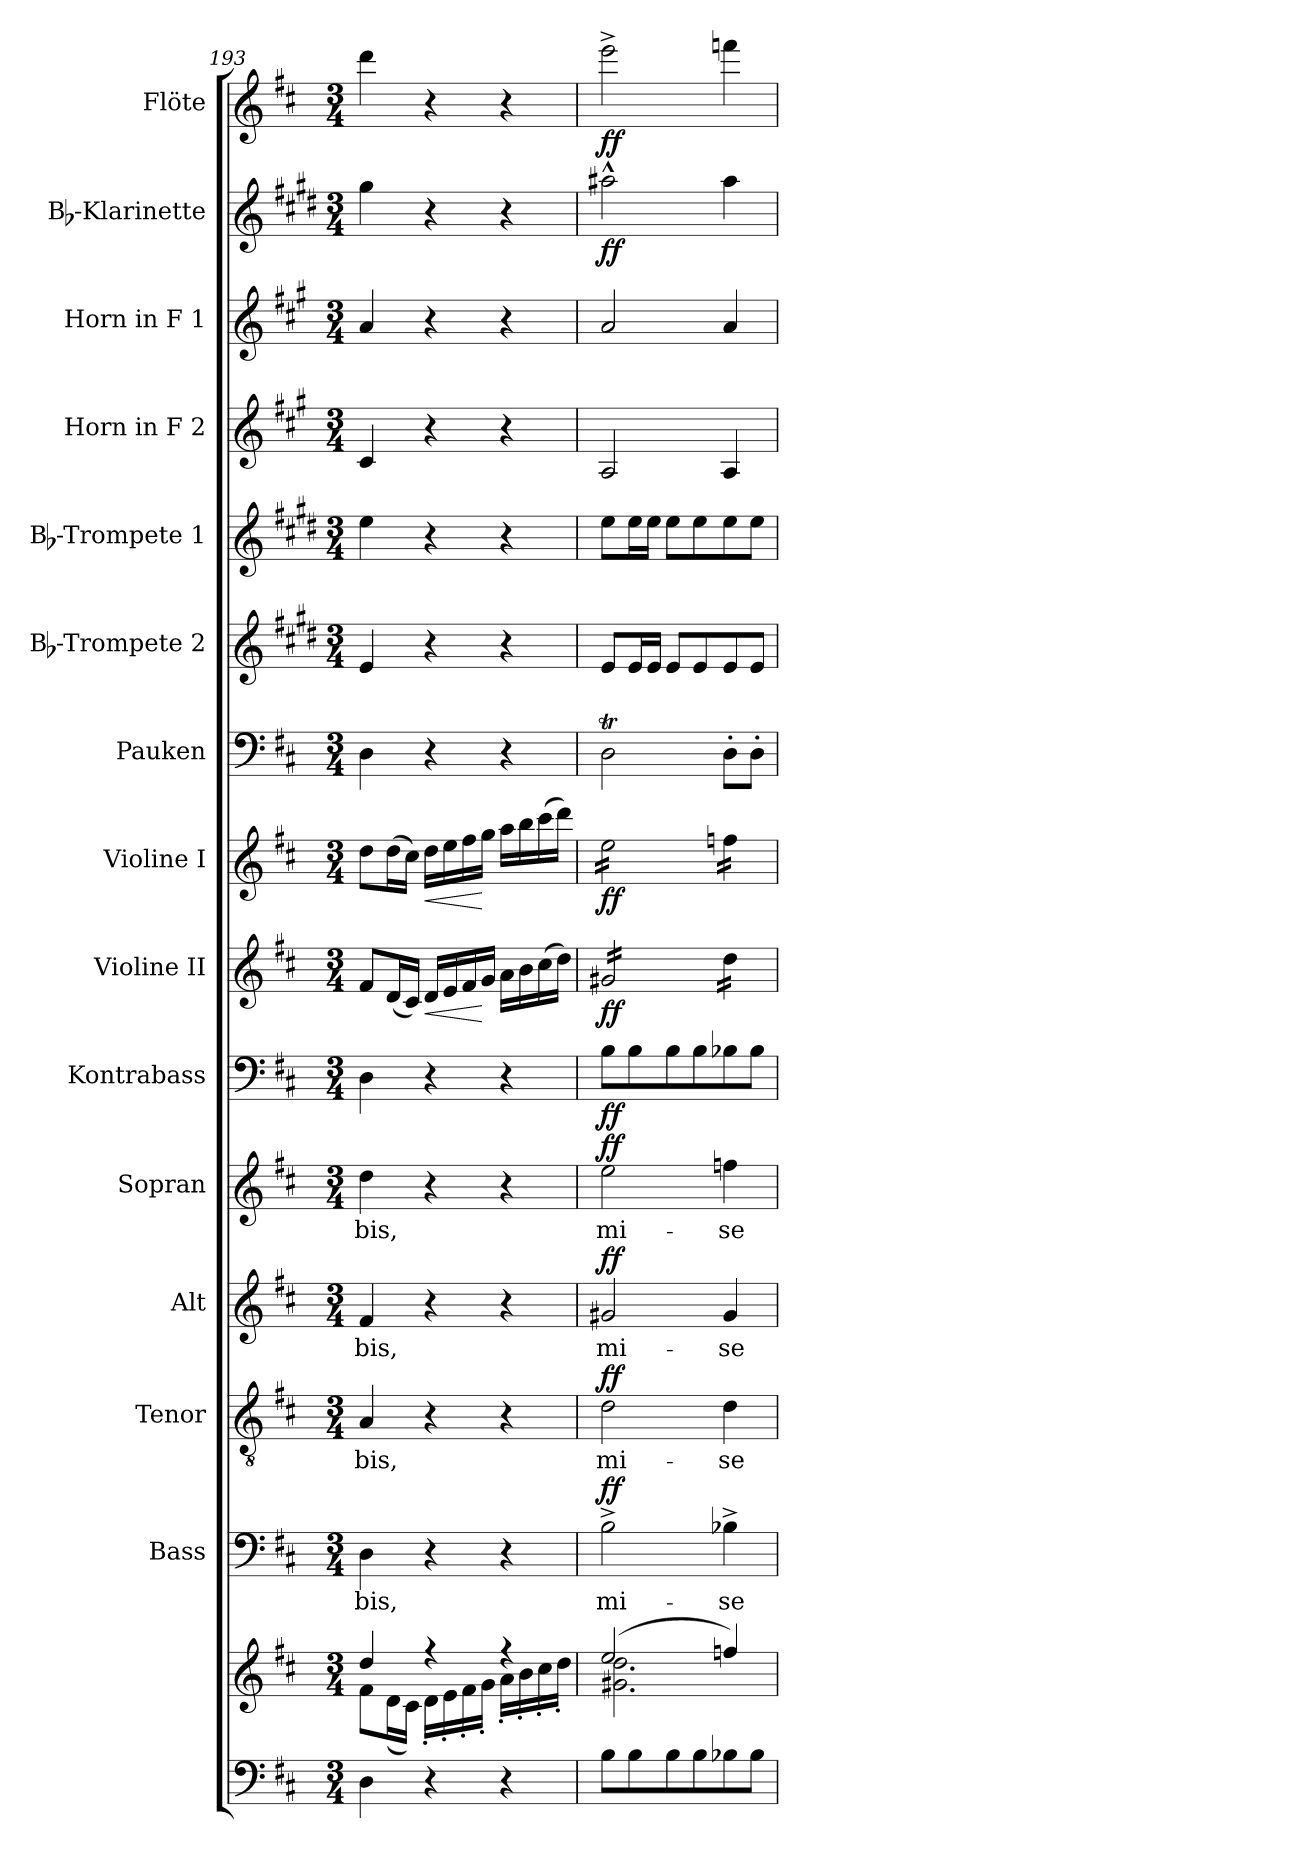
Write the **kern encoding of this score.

**kern	**kern	**kern	**text	**dynam	**kern	**text	**dynam	**kern	**text	**dynam	**kern	**text	**dynam	**kern	**dynam	**kern	**dynam	**kern	**dynam	**kern	**kern	**kern	**kern	**kern	**kern	**dynam	**kern	**dynam
*part15	*part15	*part14	*part14	*part14	*part13	*part13	*part13	*part12	*part12	*part12	*part11	*part11	*part11	*part10	*part10	*part9	*part9	*part8	*part8	*part7	*part6	*part5	*part4	*part3	*part2	*part2	*part1	*part1
*staff16	*staff15	*staff14	*staff14	*staff14	*staff13	*staff13	*staff13	*staff12	*staff12	*staff12	*staff11	*staff11	*staff11	*staff10	*staff10	*staff9	*staff9	*staff8	*staff8	*staff7	*staff6	*staff5	*staff4	*staff3	*staff2	*staff2	*staff1	*staff1
*	*	*I"Bass	*	*	*I"Tenor	*	*	*I"Alt	*	*	*I"Sopran	*	*	*I"Kontrabass	*	*I"Violine II	*	*I"Violine I	*	*I"Pauken	*I"Bb-Trompete 2	*I"Bb-Trompete 1	*I"Horn in F 2	*I"Horn in F 1	*I"Bb-Klarinette	*	*I"Flöte	*
*	*	*I'B.	*	*	*I'T.	*	*	*I'A.	*	*	*I'S.	*	*	*I'Kb.	*	*I'Vl. II	*	*I'Vl. I	*	*I'Pk.	*I'Bb Trp. 2	*I'Bb Trp. 1	*	*	*I'Bb Kl.	*	*I'Fl.	*
!!LO:PB:g=z
*clefF4	*clefG2	*clefF4	*	*	*clefGv2	*	*	*clefG2	*	*	*clefG2	*	*	*clefF4	*	*clefG2	*	*clefG2	*	*clefF4	*clefG2	*clefG2	*clefG2	*clefG2	*clefG2	*	*clefG2	*
*	*	*	*	*	*	*	*	*	*	*	*	*	*	*ITrd7c12	*	*	*	*	*	*	*ITrd1c2	*ITrd1c2	*ITrd4c7	*ITrd4c7	*ITrd1c2	*	*	*
*k[f#c#]	*k[f#c#]	*k[f#c#]	*	*	*k[f#c#]	*	*	*k[f#c#]	*	*	*k[f#c#]	*	*	*k[f#c#]	*	*k[f#c#]	*	*k[f#c#]	*	*k[f#c#]	*k[f#c#]	*k[f#c#]	*k[f#c#]	*k[f#c#]	*k[f#c#]	*	*k[f#c#]	*
*D:	*D:	*D:	*	*	*D:	*	*	*D:	*	*	*D:	*	*	*D:	*	*D:	*	*D:	*	*D:	*D:	*D:	*D:	*D:	*D:	*	*D:	*
*M3/4	*M3/4	*M3/4	*	*	*M3/4	*	*	*M3/4	*	*	*M3/4	*	*	*M3/4	*	*M3/4	*	*M3/4	*	*M3/4	*M3/4	*M3/4	*M3/4	*M3/4	*M3/4	*	*M3/4	*
=193	=193	=193	=193	=193	=193	=193	=193	=193	=193	=193	=193	=193	=193	=193	=193	=193	=193	=193	=193	=193	=193	=193	=193	=193	=193	=193	=193	=193
*	*^	*	*	*	*	*	*	*	*	*	*	*	*	*	*	*	*	*	*	*	*	*	*	*	*	*	*	*
!	!	!	!	!LO:LY:b	!	!	!LO:LY:b	!	!	!LO:LY:b	!	!	!LO:LY:b	!	!	!	!	!	!	!	!	!	!	!	!	!	!	!	!
4D\	4dd/	8f#\L	4D\	-bis,	.	4A/	-bis,	.	4f#/	-bis,	.	4dd\	-bis,	.	4DD\	.	8f#/L	.	8dd\L	.	4D\	4d/	4dd\	4F#/	4d/	4ff#\	.	4ddd\	.
.	.	(>16d\L	.	.	.	.	.	.	.	.	.	.	.	.	.	.	(<16d/L	.	(>16dd\L	.	.	.	.	.	.	.	.	.	.
.	.	16c#\JJ)	.	.	.	.	.	.	.	.	.	.	.	.	.	.	16c#/JJ)	.	16cc#\JJ)	.	.	.	.	.	.	.	.	.	.
!	!	!	!	!	!	!	!	!	!	!	!	!	!	!	!	!	!	!LO:HP:b	!	!LO:HP:b	!	!	!	!	!	!	!	!	!
4r	4ree	16d'>\LL	4r	.	.	4r	.	.	4r	.	.	4r	.	.	4r	.	16d/LL	<	16dd\LL	<	4r	4r	4r	4r	4r	4r	.	4r	.
.	.	16e'>\	.	.	.	.	.	.	.	.	.	.	.	.	.	.	16e/	.	16ee\	.	.	.	.	.	.	.	.	.	.
.	.	16f#'>\	.	.	.	.	.	.	.	.	.	.	.	.	.	.	16f#/	.	16ff#\	.	.	.	.	.	.	.	.	.	.
.	.	16g'>\JJ	.	.	.	.	.	.	.	.	.	.	.	.	.	.	16g/JJ	[	16gg\JJ	[	.	.	.	.	.	.	.	.	.
4r	4rff	16a'>\LL	4r	.	.	4r	.	.	4r	.	.	4r	.	.	4r	.	16a\LL	.	16aa\LL	.	4r	4r	4r	4r	4r	4r	.	4r	.
.	.	16b'>\	.	.	.	.	.	.	.	.	.	.	.	.	.	.	16b\	.	16bb\	.	.	.	.	.	.	.	.	.	.
.	.	16cc#'>\	.	.	.	.	.	.	.	.	.	.	.	.	.	.	(>16cc#\	.	(>16ccc#\	.	.	.	.	.	.	.	.	.	.
.	.	16dd'>\JJ	.	.	.	.	.	.	.	.	.	.	.	.	.	.	16dd\JJ)	.	16ddd\JJ)	.	.	.	.	.	.	.	.	.	.
=194	=194	=194	=194	=194	=194	=194	=194	=194	=194	=194	=194	=194	=194	=194	=194	=194	=194	=194	=194	=194	=194	=194	=194	=194	=194	=194	=194	=194	=194
!	!	!	!	!LO:LY:b	!LO:DY:a	!	!LO:LY:b	!LO:DY:a	!	!LO:LY:b	!LO:DY:a	!	!LO:LY:b	!LO:DY:a	!	!LO:DY:b	!	!LO:DY:b	!	!LO:DY:b	!	!	!	!	!	!	!LO:DY:b	!	!LO:DY:b
*	*	*	*	*	*	*	*	*	*	*	*	*	*	*	*	*	*tremolo	*	*	*	*	*	*	*	*	*	*	*	*
*	*	*	*	*	*	*	*	*	*	*	*	*	*	*	*	*	*	*	*tremolo	*	*	*	*	*	*	*	*	*	*
8B\L	(2ee/	2.g#X\ 2.dd\	2B^>\	mi-	ff	2d\	mi-	ff	2g#X/	mi-	ff	2ee\	mi-	ff	8BB\L	ff	16g#X/LL	ff	16ee\LL	ff	2DT\	8d/L	8dd\L	2D/	2d/	2gg#X^^>\	ff	2eee^>\	ff
.	.	.	.	.	.	.	.	.	.	.	.	.	.	.	.	.	16g#X/	.	16ee\	.	.	.	.	.	.	.	.	.	.
8B\	.	.	.	.	.	.	.	.	.	.	.	.	.	.	8BB\	.	16g#X/	.	16ee\	.	.	16d/L	16dd\L	.	.	.	.	.	.
.	.	.	.	.	.	.	.	.	.	.	.	.	.	.	.	.	16g#X/	.	16ee\	.	.	16d/JJ	16dd\JJ	.	.	.	.	.	.
8B\	.	.	.	.	.	.	.	.	.	.	.	.	.	.	8BB\	.	16g#X/	.	16ee\	.	.	8d/L	8dd\L	.	.	.	.	.	.
.	.	.	.	.	.	.	.	.	.	.	.	.	.	.	.	.	16g#X/	.	16ee\	.	.	.	.	.	.	.	.	.	.
8B\	.	.	.	.	.	.	.	.	.	.	.	.	.	.	8BB\	.	16g#X/	.	16ee\	.	.	8d/	8dd\	.	.	.	.	.	.
.	.	.	.	.	.	.	.	.	.	.	.	.	.	.	.	.	16g#X/JJ	.	16ee\JJ	.	.	.	.	.	.	.	.	.	.
!	!	!	!	!LO:LY:b	!	!	!LO:LY:b	!	!	!LO:LY:b	!	!	!LO:LY:b	!	!	!	!	!	!	!	!	!	!	!	!	!	!	!	!
8B-X\	4ffn/)	.	4B-X^>\	-se-	.	4d\	-se-	.	4g#/	-se-	.	4ffn\	-se-	.	8BB-X\	.	16dd\LL	.	16ffn\LL	.	8D'>\L	8d/	8dd\	4D/	4d/	4gg#\	.	4fffn\	.
.	.	.	.	.	.	.	.	.	.	.	.	.	.	.	.	.	16dd\	.	16ffn\	.	.	.	.	.	.	.	.	.	.
8B-\J	.	.	.	.	.	.	.	.	.	.	.	.	.	.	8BB-\J	.	16dd\	.	16ffn\	.	8D'>\J	8d/J	8dd\J	.	.	.	.	.	.
.	.	.	.	.	.	.	.	.	.	.	.	.	.	.	.	.	16dd\JJ	.	16ffn\JJ	.	.	.	.	.	.	.	.	.	.
*	*	*	*	*	*	*	*	*	*	*	*	*	*	*	*	*	*	*	*Xtremolo	*	*	*	*	*	*	*	*	*	*
*	*	*	*	*	*	*	*	*	*	*	*	*	*	*	*	*	*Xtremolo	*	*	*	*	*	*	*	*	*	*	*	*
*	*v	*v	*	*	*	*	*	*	*	*	*	*	*	*	*	*	*	*	*	*	*	*	*	*	*	*	*	*	*
=	=	=	=	=	=	=	=	=	=	=	=	=	=	=	=	=	=	=	=	=	=	=	=	=	=	=	=	=
*-	*-	*-	*-	*-	*-	*-	*-	*-	*-	*-	*-	*-	*-	*-	*-	*-	*-	*-	*-	*-	*-	*-	*-	*-	*-	*-	*-	*-
